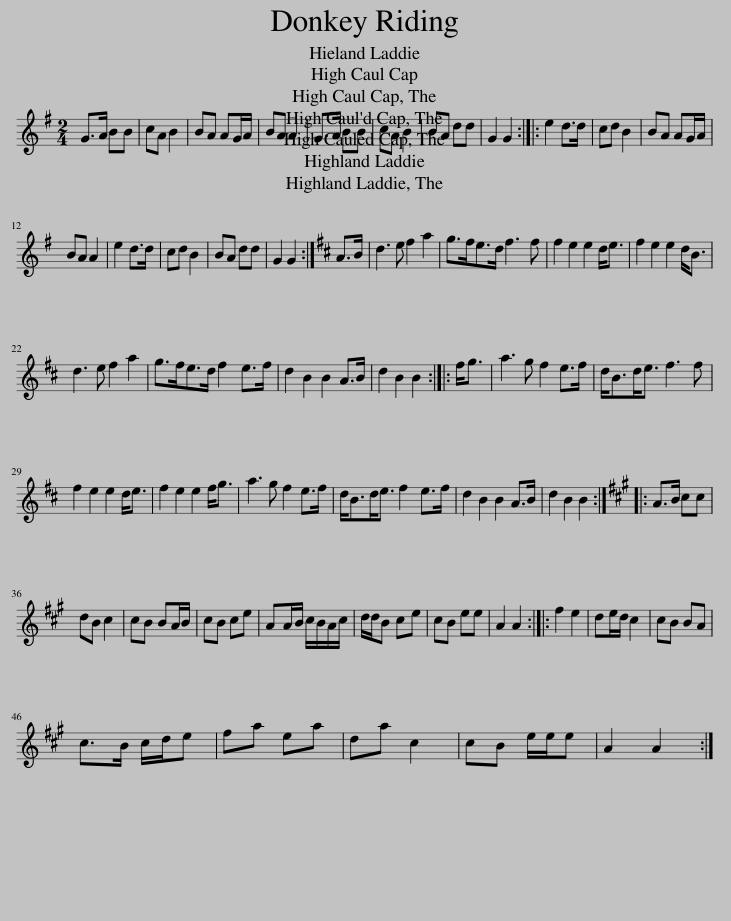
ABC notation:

X:1
L:1/8
M:2/4
I:linebreak $
K:G
V:1 treble
V:1
 G>A BB | cA B2 | BA AG/A/ | BA A2 | G>A BB | %5
 cA B2 | BA dd | G2 G2 :: e2 d>d | cd B2 | %10
 BA AG/A/ |$ BA A2 | e2 d>d | cd B2 | BA dd | %15
 G2 G2 :|[K:D] A>B | d3 e f2 a2 | g>fe>d f3 f | f2 e2 e2 d<e | %20
 f2 e2 e2 d<B |$ d3 e f2 a2 | g>fe>d f2 e>f | d2 B2 B2 A>B | d2 B2 B2 :: %25
 f<g | a3 g f2 e>f | d<Bd<e f3 f |$ f2 e2 e2 d<e | f2 e2 e2 f<g | %30
 a3 g f2 e>f | d<Bd<e f2 e>f | d2 B2 B2 A>B | d2 B2 B2 ::[K:A] A>B cc |$ %35
 dB c2 | cB BA/B/ | cB ce | AA/B/ c/B/A/c/ | d/d/B ce | %40
 cB ee | A2 A2 :: f2 e2 | de/d/ c2 | cB BA |$ %45
 c>B c/d/e | fa ea | da c2 | cB e/e/e | A2 A2 :| %50
